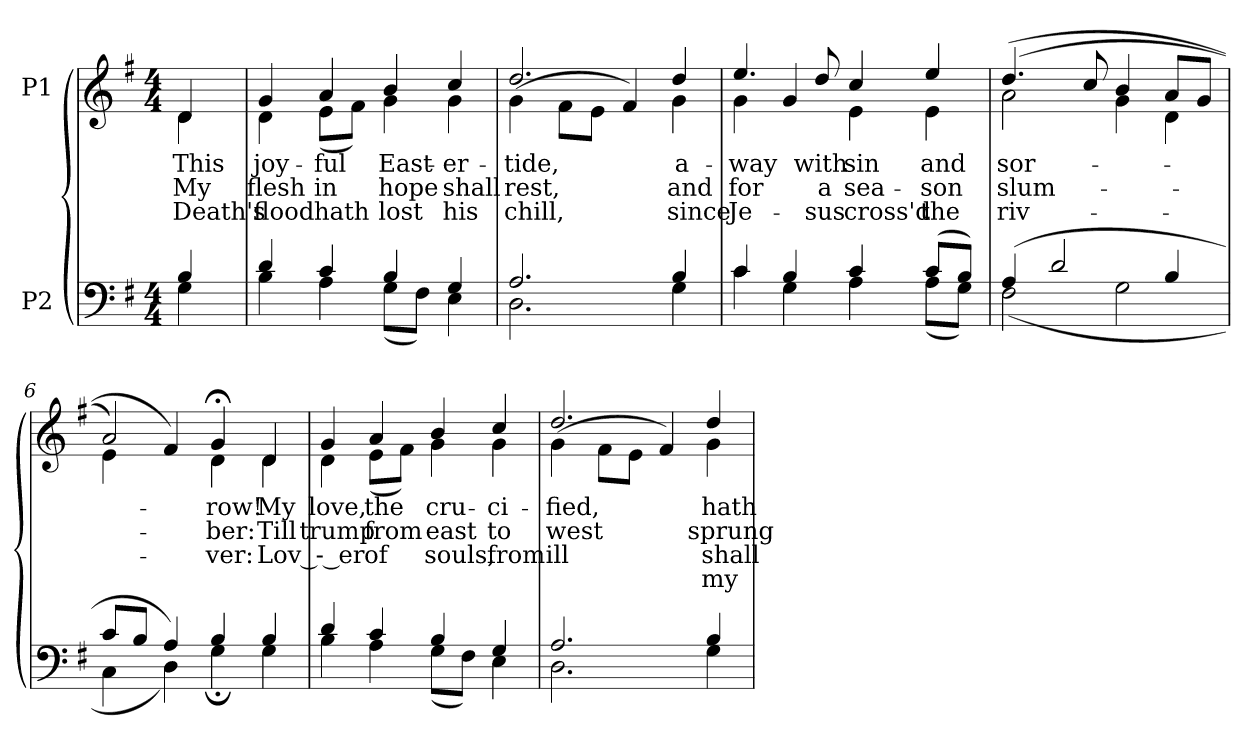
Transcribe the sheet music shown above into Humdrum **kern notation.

**kern	**kern	**text	**text	**text	**text
*part2	*part1	*part1	*part1	*part1	*part1
*staff2	*staff1	*staff1	*staff1	*staff1	*staff1
*I"P2	*I"P1	*	*	*	*
!!LO:PB:g=z
*clefF4	*clefG2	*	*	*	*
*k[f#]	*k[f#]	*	*	*	*
*G:	*G:	*	*	*	*
*M4/4	*M4/4	*	*	*	*
=1	=1	=1	=1	=1	=1
*^	*	*	*	*	*
!	!	!	!LO:LY:b:color=#000000	!LO:LY:b:color=#000000	!LO:LY:b:color=#000000	!
*	*	*^	*	*	*	*
4Bi/	4Gi\	4di/	4di\	This	My	Death's	.
=2	=2	=2	=2	=2	=2	=2	=2
!	!	!	!	!LO:LY:b:color=#000000	!LO:LY:b:color=#000000	!LO:LY:b:color=#000000	!
4di/	4Bi\	4gi/	4di\	joy-	flesh	flood	.
!	!	!	!	!LO:LY:b:color=#000000	!LO:LY:b:color=#000000	!LO:LY:b:color=#000000	!
4ci/	4Ai\	4ai/	(8ei\L	-ful	in	hath	.
.	.	.	8f#i\J)	.	.	.	.
!	!	!	!	!LO:LY:b:color=#000000	!LO:LY:b:color=#000000	!LO:LY:b:color=#000000	!
4Bi/	(8Gi\L	4bi/	4gi\	East-	hope	lost	.
.	8F#i\J)	.	.	.	.	.	.
!	!	!	!	!LO:LY:b:color=#000000	!LO:LY:b:color=#000000	!LO:LY:b:color=#000000	!
4Gi/	4Ei\	4cci/	4gi\	-er-	shall	his	.
=3	=3	=3	=3	=3	=3	=3	=3
!	!	!	!	!LO:LY:b:color=#000000	!LO:LY:b:color=#000000	!LO:LY:b:color=#000000	!
2.Ai/	2.Di\	2.ddi/	(4gi\	-tide,	rest,	chill,	.
.	.	.	8f#i\L	.	.	.	.
.	.	.	8ei\J	.	.	.	.
.	.	.	4f#i/)	.	.	.	.
!	!	!	!	!LO:LY:b:color=#000000	!LO:LY:b:color=#000000	!LO:LY:b:color=#000000	!
4Bi/	4Gi\	4ddi/	4gi\	a-	and	since	.
=4	=4	=4	=4	=4	=4	=4	=4
!	!	!	!	!LO:LY:b:color=#000000	!LO:LY:b:color=#000000	!LO:LY:b:color=#000000	!
4ci/	4ci\	4.eei/	4gi\	-way	-for	Je-	.
4Bi/	4Gi\	.	4gi/	.	.	.	.
!	!	!	!	!LO:LY:b:color=#000000	!LO:LY:b:color=#000000	!LO:LY:b:color=#000000	!
.	.	8ddi/	.	with	a	sus	.
!	!	!	!	!LO:LY:b:color=#000000	!LO:LY:b:color=#000000	!LO:LY:b:color=#000000	!
4ci/	4Ai\	4cci/	4ei\	sin	sea-	-cross'd	.
!	!	!	!	!LO:LY:b:color=#000000	!LO:LY:b:color=#000000	!LO:LY:b:color=#000000	!
(8ci/L	(8Ai\L	4eei/	4ei\	and	son	the	.
8Bi/J)	8Gi\J)	.	.	.	.	.	.
=5	=5	=5	=5	=5	=5	=5	=5
!	!	!	!	!LO:LY:b:color=#000000	!LO:LY:b:color=#000000	!LO:LY:b:color=#000000	!
(4Ai/	(2F#i\	(4.ddi/	(2ai\	sor-	-slum-	riv-	.
2di/	.	.	.	.	.	.	.
.	.	8cci/	.	.	.	.	.
.	2Gi\	4bi/	4gi\	.	.	.	.
4Bi/	.	8ai/L	4di\	.	.	.	.
.	.	8gi/J	.	.	.	.	.
=6	=6	=6	=6	=6	=6	=6	=6
8ci/L	4Ci\	2ai/)	4ei\	.	.	.	.
8Bi/J	.	.	.	.	.	.	.
4Ai/)	4Di\)	.	4f#i/)	.	.	.	.
!	!	!	!	!LO:LY:b:color=#000000	!LO:LY:b:color=#000000	!LO:LY:b:color=#000000	!
4Bi/	4G;i\	4g;i/	4di\	-row!	ber:	-ver:	.
!	!	!	!	!LO:LY:b:color=#000000	!LO:LY:b:color=#000000	!LO:LY:b:color=#000000	!
4Bi/	4Gi\	4di/	4di\	My	Till	Lov --	.
!!LO:LB:g=z	!!
=7	=7	=7	=7	=7	=7	=7	=7
!	!	!	!	!LO:LY:b:color=#000000	!LO:LY:b:color=#000000	!LO:LY:b:color=#000000	!
4di/	4Bi\	4gi/	4di\	love,	trump	-- er	.
!	!	!	!	!LO:LY:b:color=#000000	!LO:LY:b:color=#000000	!LO:LY:b:color=#000000	!
4ci/	4Ai\	4ai/	(8ei\L	the	from	of	.
.	.	.	8f#i\J)	.	.	.	.
!	!	!	!	!LO:LY:b:color=#000000	!LO:LY:b:color=#000000	!LO:LY:b:color=#000000	!
4Bi/	(8Gi\L	4bi/	4gi\	cru-	east	souls,	.
.	8F#i\J)	.	.	.	.	.	.
!	!	!	!	!LO:LY:b:color=#000000	!LO:LY:b:color=#000000	!LO:LY:b:color=#000000	!
4Gi/	4Ei\	4cci/	4gi\	-ci-	to	from	.
=8	=8	=8	=8	=8	=8	=8	=8
!	!	!	!	!LO:LY:b:color=#000000	!LO:LY:b:color=#000000	!LO:LY:b:color=#000000	!
2.Ai/	2.Di\	2.ddi/	(4gi\	-fied,	west	ill	.
.	.	.	8f#i\L	.	.	.	.
.	.	.	8ei\J	.	.	.	.
.	.	.	4f#i/)	.	.	.	.
!	!	!	!	!LO:LY:b:color=#000000	!LO:LY:b:color=#000000	!LO:LY:b:color=#000000	!LO:LY:b:color=#000000
4Bi/	4Gi\	4ddi/	4gi\	hath	sprung	shall	my
*v	*v	*	*	*	*	*	*
*	*v	*v	*	*	*	*
=	=	=	=	=	=
*-	*-	*-	*-	*-	*-
